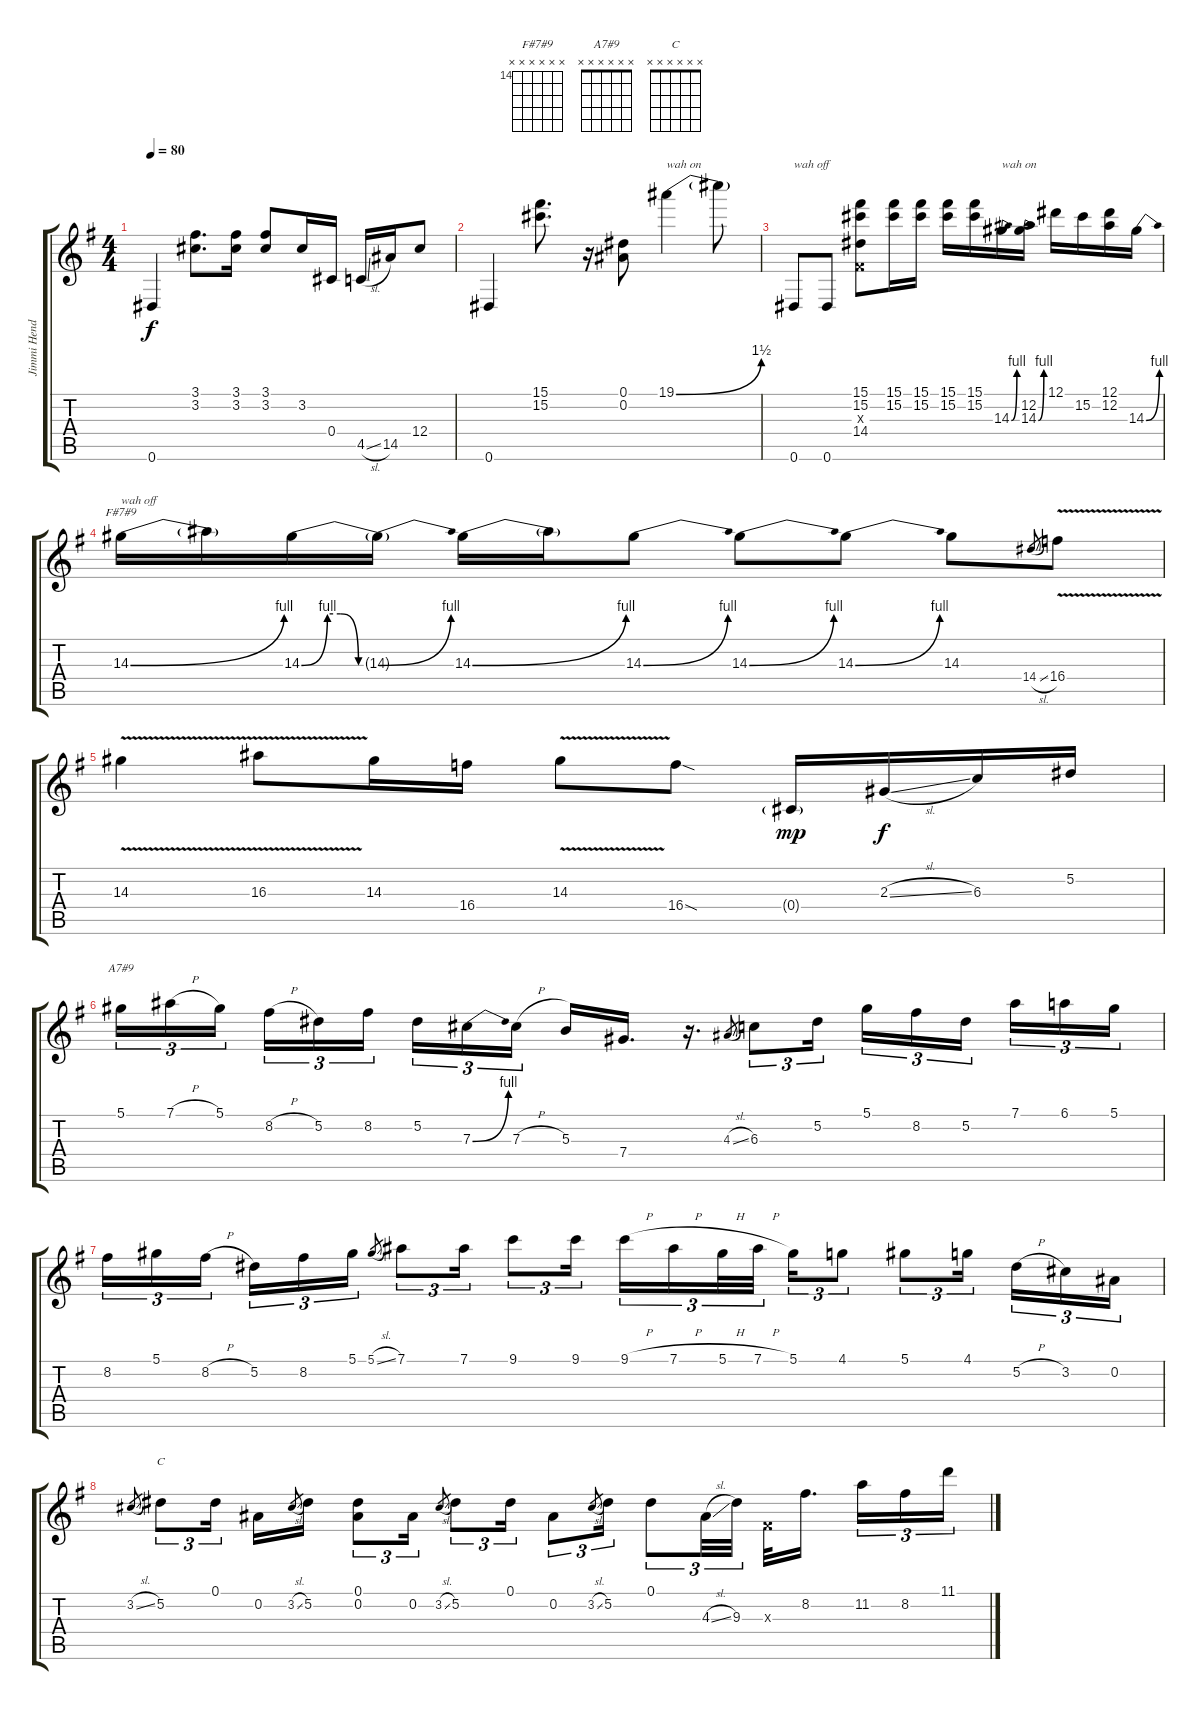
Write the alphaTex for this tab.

\track ("Jimmi Hendrix" "Jimmi Hend") {instrument overdrivenguitar}
\staff {score tabs}
\tuning (Eb4 Bb3 Gb3 Db3 Ab2 Eb2) {hide}
\chord ("F#7#9" x x x x x x) {firstfret 14}
\chord ("A7#9" x x x x x x)
\chord ("C" x x x x x x)
\ts (4 4)
\tempo 80
\clef g2
\ks eminor
0.6.4{dy f} (3.1 3.2).8{d} (3.1 3.2).16 (3.1 3.2).8 3.2.16 0.4.16 4.5{sl}.16 14.5.16 12.4.8 |
0.6.4 (15.1 15.2).8{d} r.16 (0.1 0.2).8 19.1{be (bend 0 0 60 6)}.4{txt "wah on"} 19.1{t}.8 |
0.6.8{txt "wah off"} 0.6.8 (15.1 15.2 0.3{x} 14.4).8 (15.1 15.2).16 (15.1 15.2).16 (15.1 15.2).16 (15.1 15.2).16 14.3{be (bend 0 0 60 4)}.16{txt "wah on"} (12.2 14.3{be (bend 0 0 60 4)}).16 12.1.16 15.2.16 (12.1 12.2).16 14.3{be (bend 0 0 60 4)}.16 |
14.3{be (bend 0 0 60 4)}.16{ch "F#7#9" txt "wah off"} 14.3{t}.16 14.3{be (custom 0 0 20 4 30 4 44 0 60 0)}.16 14.3{be (bend 0 0 60 4) t}.16 14.3{be (bend 0 0 60 4)}.16 14.3{t}.16 14.3{be (bend 0 0 60 4)}.8 14.3{be (bend 0 0 60 4)}.8 14.3{be (bend 0 0 60 4)}.8 14.3.8 14.4{sl}.8{gr} 16.4{v}.8 |
14.3{v}.4 16.3{v}.8 14.3.16 16.4.16 14.3{v}.8 16.4{sod}.8 0.4{g}.16{dy mp} 2.3{sl}.16{dy f} 6.3.16 5.2.16 |
5.1.16{tu (3 2) ch "A7#9"} 7.1{h}.16{tu (3 2)} 5.1.16{tu (3 2) beam splitsecondary} 8.2{h}.16{tu (3 2)} 5.2.16{tu (3 2)} 8.2.16{tu (3 2)} 5.2.16{tu (3 2)} 7.3{be (bend 0 0 60 4)}.16{tu (3 2)} 7.3{h}.16{tu (3 2) beam splitsecondary} 5.3.16 7.4.16{d} r.16{d} 4.3{sl}.8{gr} 6.3.8{tu (3 2)} 5.2.16{tu (3 2)} 5.1.16{tu (3 2)} 8.2.16{tu (3 2)} 5.2.16{tu (3 2) beam splitsecondary} 7.1.16{tu (3 2)} 6.1.16{tu (3 2)} 5.1.16{tu (3 2)} |
8.2.16{tu (3 2)} 5.1.16{tu (3 2)} 8.2{h}.16{tu (3 2) beam splitsecondary} 5.2.16{tu (3 2)} 8.2.16{tu (3 2)} 5.1.16{tu (3 2)} 5.1{sl}.8{gr} 7.1.8{tu (3 2)} 7.1.16{tu (3 2)} 9.1.8{tu (3 2)} 9.1.16{tu (3 2)} 9.1{h}.16{tu (3 2)} 7.1{h}.16{tu (3 2)} 5.1{h}.32{tu (3 2)} 7.1{h}.32{tu (3 2) beam splitsecondary} 5.1.16{tu (3 2)} 4.1.8{tu (3 2)} 5.1.8{tu (3 2)} 4.1.16{tu (3 2) beam splitsecondary} 5.2{h}.16{tu (3 2)} 3.2.16{tu (3 2)} 0.2.16{tu (3 2)} |
3.2{sl}.8{gr} 5.2.8{tu (3 2) ch "C"} 0.1.16{tu (3 2) beam splitsecondary} 0.2.16 3.2{sl}.8{gr} 5.2.16 (0.1 0.2).8{tu (3 2)} 0.2.16{tu (3 2)} 3.2{sl}.8{gr} 5.2.8{tu (3 2)} 0.1.16{tu (3 2)} 0.2.8{tu (3 2)} 3.2{sl}.8{gr} 5.2.16{tu (3 2)} 0.1.8{tu (3 2)} 4.3{sl}.32{tu (3 2)} 9.3.32{tu (3 2)} 0.3{x}.32 8.2.16{d beam splitsecondary} 11.2.16{tu (3 2)} 8.2.16{tu (3 2)} 11.1{h}.16{tu (3 2)}
